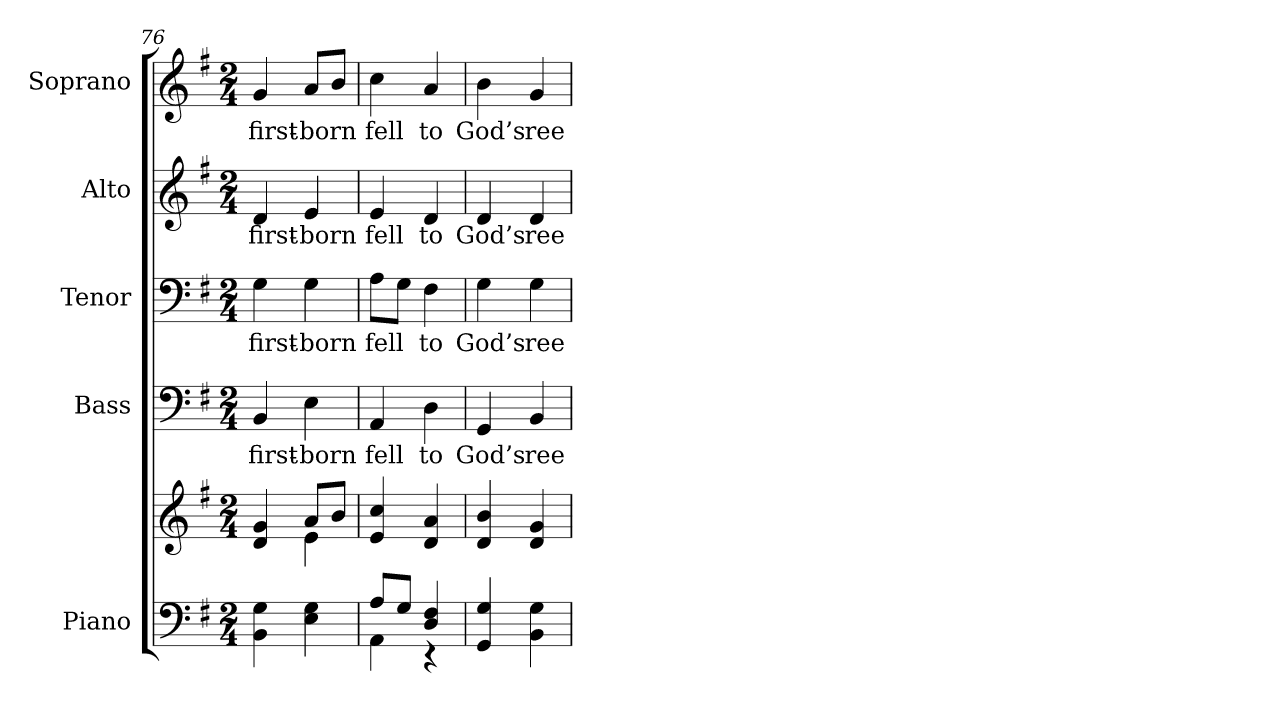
**kern	**kern	**kern	**text	**kern	**text	**kern	**text	**kern	**text
*part5	*part5	*part4	*part4	*part3	*part3	*part2	*part2	*part1	*part1
*staff6	*staff5	*staff4	*staff4	*staff3	*staff3	*staff2	*staff2	*staff1	*staff1
*I"Piano	*	*I"Bass	*	*I"Tenor	*	*I"Alto	*	*I"Soprano	*
*I'Pno.	*	*I'B.	*	*I'T.	*	*I'A.	*	*I'S.	*
*clefF4	*clefG2	*clefF4	*	*clefF4	*	*clefG2	*	*clefG2	*
*k[f#]	*k[f#]	*k[f#]	*	*k[f#]	*	*k[f#]	*	*k[f#]	*
*G:	*G:	*G:	*	*G:	*	*G:	*	*G:	*
*M2/4	*M2/4	*M2/4	*	*M2/4	*	*M2/4	*	*M2/4	*
=76	=76	=76	=76	=76	=76	=76	=76	=76	=76
*	*^	*	*	*	*	*	*	*	*
!	!	!	!	!LO:LY:b:color=#000000	!	!	!	!	!	!
!	!	!	!	!	!	!LO:LY:b:color=#000000	!	!	!	!
!	!	!	!	!	!	!	!	!LO:LY:b:color=#000000	!	!
!	!	!	!	!	!	!	!	!	!	!LO:LY:b:color=#000000
4BBi\ 4Gi	4di/ 4gi	4ryy	4BBi/	first-	4Gi\	first-	4di/	first-	4gi/	first-
!	!	!	!	!LO:LY:b:color=#000000	!	!	!	!	!	!
!	!	!	!	!	!	!LO:LY:b:color=#000000	!	!	!	!
!	!	!	!	!	!	!	!	!LO:LY:b:color=#000000	!	!
!	!	!	!	!	!	!	!	!	!	!LO:LY:b:color=#000000
4Ei\ 4Gi	8ai/L	4ei\	4Ei\	-born	4Gi\	-born	4ei/	-born	8ai/L	-born
.	8bi/J	.	.	.	.	.	.	.	8bi/J	.
*	*v	*v	*	*	*	*	*	*	*	*
=77	=77	=77	=77	=77	=77	=77	=77	=77	=77
*^	*	*	*	*	*	*	*	*	*
!	!	!	!	!LO:LY:b:color=#000000	!	!	!	!	!	!
!	!	!	!	!	!	!LO:LY:b:color=#000000	!	!	!	!
!	!	!	!	!	!	!	!	!LO:LY:b:color=#000000	!	!
!	!	!	!	!	!	!	!	!	!	!LO:LY:b:color=#000000
8Ai/L	4AAi\	4ei/ 4cci	4AAi/	fell	8Ai\L	fell	4ei/	fell	4cci\	fell
8Gi/J	.	.	.	.	8Gi\J	.	.	.	.	.
!	!	!	!	!LO:LY:b:color=#000000	!	!	!	!	!	!
!	!	!	!	!	!	!LO:LY:b:color=#000000	!	!	!	!
!	!	!	!	!	!	!	!	!LO:LY:b:color=#000000	!	!
!	!	!	!	!	!	!	!	!	!	!LO:LY:b:color=#000000
4Di/ 4F#i	4r	4di/ 4ai	4Di\	to	4F#i\	to	4di/	to	4ai/	to
*v	*v	*	*	*	*	*	*	*	*	*
=78	=78	=78	=78	=78	=78	=78	=78	=78	=78
*^	*	*	*	*	*	*	*	*	*
!	!	!	!	!LO:LY:b:color=#000000	!	!	!	!	!	!
*v	*v	*	*	*	*	*	*	*	*	*
*^	*	*	*	*	*	*	*	*	*
!	!	!	!	!	!	!LO:LY:b:color=#000000	!	!	!	!
*v	*v	*	*	*	*	*	*	*	*	*
*^	*	*	*	*	*	*	*	*	*
!	!	!	!	!	!	!	!	!LO:LY:b:color=#000000	!	!
*v	*v	*	*	*	*	*	*	*	*	*
*^	*	*	*	*	*	*	*	*	*
!	!	!	!	!	!	!	!	!	!	!LO:LY:b:color=#000000
*v	*v	*	*	*	*	*	*	*	*	*
4GGi/ 4Gi	4di/ 4bi	4GGi/	God’s	4Gi\	God’s	4di/	God’s	4bi\	God’s
!	!	!	!LO:LY:b:color=#000000	!	!	!	!	!	!
!	!	!	!	!	!LO:LY:b:color=#000000	!	!	!	!
!	!	!	!	!	!	!	!LO:LY:b:color=#000000	!	!
!	!	!	!	!	!	!	!	!	!LO:LY:b:color=#000000
4BBi\ 4Gi	4di/ 4gi	4BBi/	ree-	4Gi\	ree-	4di/	ree-	4gi/	ree-
=	=	=	=	=	=	=	=	=	=
*-	*-	*-	*-	*-	*-	*-	*-	*-	*-
